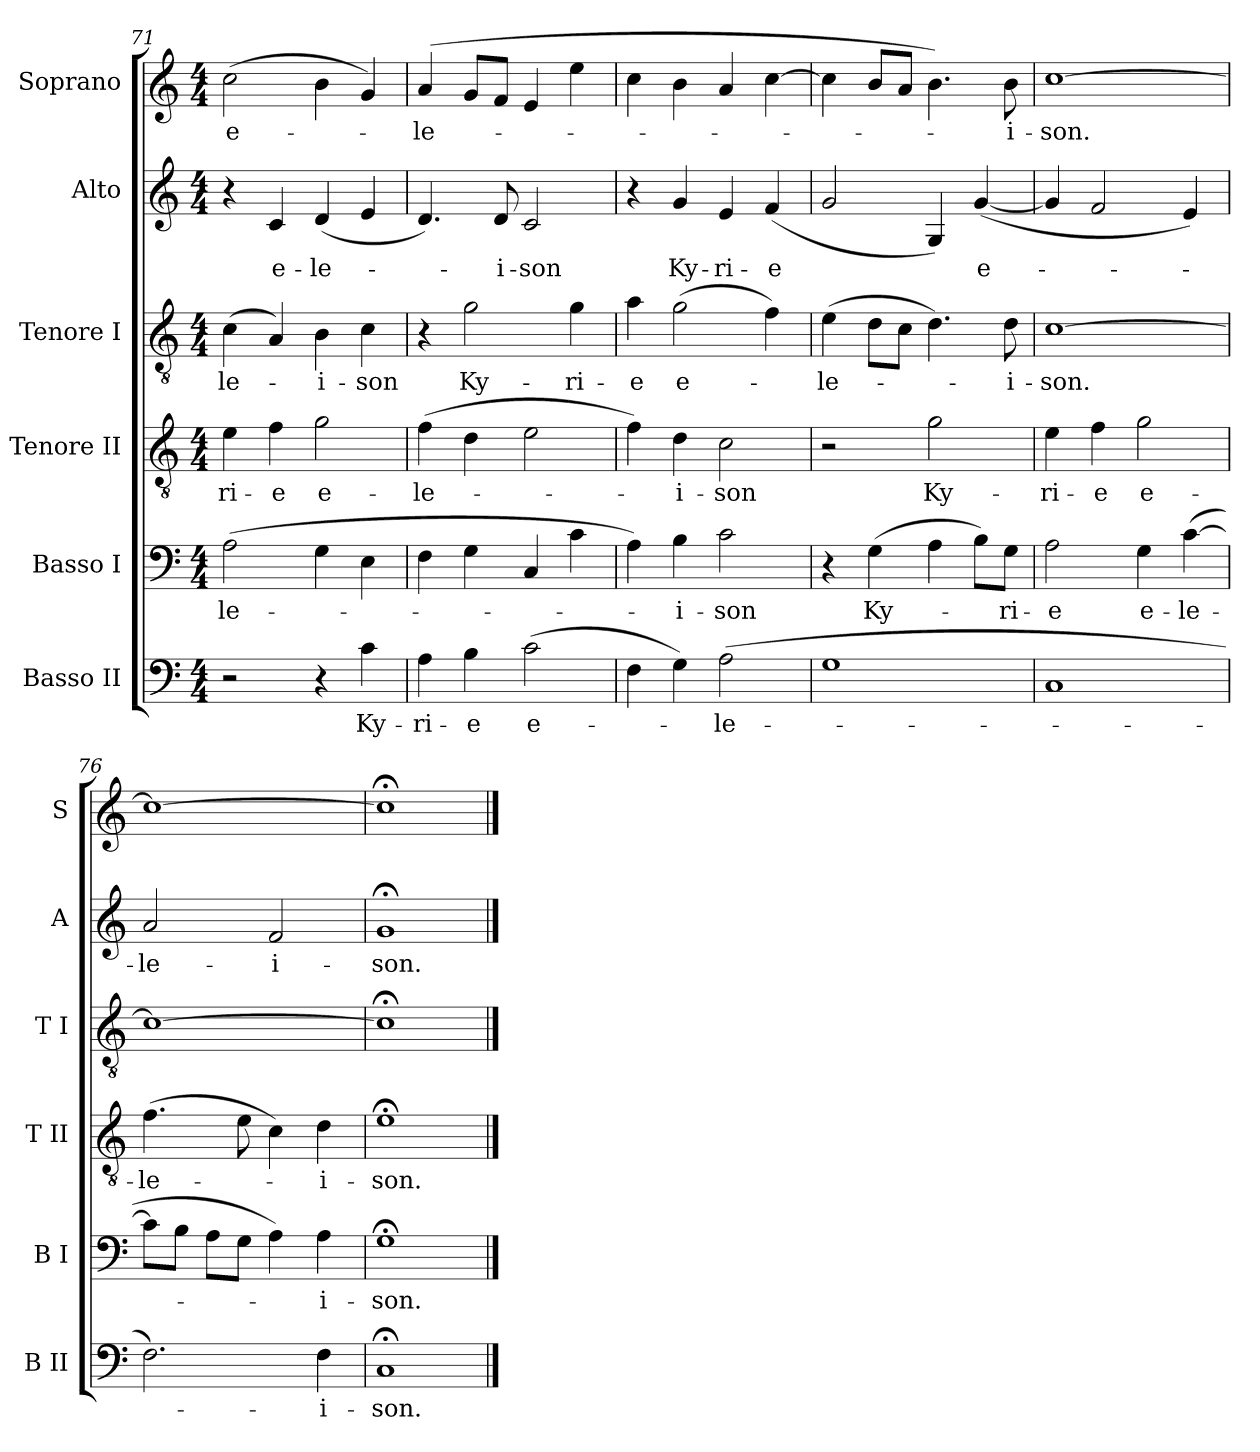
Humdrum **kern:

**kern	**text	**kern	**text	**kern	**text	**kern	**text	**kern	**text	**kern	**text
*part6	*part6	*part5	*part5	*part4	*part4	*part3	*part3	*part2	*part2	*part1	*part1
*staff6	*staff6	*staff5	*staff5	*staff4	*staff4	*staff3	*staff3	*staff2	*staff2	*staff1	*staff1
*I"Basso II	*	*I"Basso I	*	*I"Tenore II	*	*I"Tenore I	*	*I"Alto	*	*I"Soprano	*
*I'B II	*	*I'B I	*	*I'T II	*	*I'T I	*	*I'A	*	*I'S	*
*clefF4	*	*clefF4	*	*clefGv2	*	*clefGv2	*	*clefG2	*	*clefG2	*
*k[]	*	*k[]	*	*k[]	*	*k[]	*	*k[]	*	*k[]	*
*C:	*	*C:	*	*C:	*	*C:	*	*C:	*	*C:	*
*M4/4	*	*M4/4	*	*M4/4	*	*M4/4	*	*M4/4	*	*M4/4	*
=71	=71	=71	=71	=71	=71	=71	=71	=71	=71	=71	=71
!	!	!	!LO:LY:b	!	!LO:LY:b	!	!LO:LY:b	!	!	!	!LO:LY:b
2r	.	(>2A\	-le-	4e\	-ri-	(>4c\	-le-	4r	.	(>2cc\	e-
!	!	!	!	!	!LO:LY:b	!	!	!	!LO:LY:b	!	!
.	.	.	.	4f\	-e	4A/)	.	4c/	e-	.	.
!	!	!	!	!	!LO:LY:b	!	!LO:LY:b	!	!LO:LY:b	!	!
4r	.	4G\	.	2g\	e-	4B\	-i-	(<4d/	-le-	4b\	.
!	!LO:LY:b	!	!	!	!	!	!LO:LY:b	!	!	!	!
4c\	Ky-	4E\	.	.	.	4c\	-son	4e/	.	4g/)	.
=72	=72	=72	=72	=72	=72	=72	=72	=72	=72	=72	=72
!	!LO:LY:b	!	!	!	!LO:LY:b	!	!	!	!	!	!LO:LY:b
4A\	-ri-	4F\	.	(>4f\	-le-	4r	.	4.d/)	.	(>4a/	-le-
!	!LO:LY:b	!	!	!	!	!	!LO:LY:b	!	!	!	!
4B\	-e	4G\	.	4d\	.	2g\	Ky-	.	.	8g/L	.
!	!	!	!	!	!	!	!	!	!LO:LY:b	!	!
.	.	.	.	.	.	.	.	8d/	-i-	8f/J	.
!	!LO:LY:b	!	!	!	!	!	!	!	!LO:LY:b	!	!
(>2c\	e-	4C/	.	2e\	.	.	.	2c/	-son	4e/	.
!	!	!	!	!	!	!	!LO:LY:b	!	!	!	!
.	.	4c\	.	.	.	4g\	-ri-	.	.	4ee\	.
=73	=73	=73	=73	=73	=73	=73	=73	=73	=73	=73	=73
!	!	!	!	!	!	!	!LO:LY:b	!	!	!	!
4F\	.	4A\)	.	4f\)	.	4a\	-e	4r	.	4cc\	.
!	!	!	!LO:LY:b	!	!LO:LY:b	!	!LO:LY:b	!	!LO:LY:b	!	!
4G\)	.	4B\	-i-	4d\	-i-	(>2g\	e-	4g/	Ky-	4b\	.
!	!LO:LY:b	!	!LO:LY:b	!	!LO:LY:b	!	!	!	!LO:LY:b	!	!
(>2A\	-le-	2c\	-son	2c\	-son	.	.	4e/	-ri-	4a/	.
!	!	!	!	!	!	!	!	!	!LO:LY:b	!	!
.	.	.	.	.	.	4f\)	.	(<4f/	-e	[4cc\	.
=74	=74	=74	=74	=74	=74	=74	=74	=74	=74	=74	=74
!	!	!	!	!	!	!	!LO:LY:b	!	!	!	!
1G	.	4r	.	2r	.	(>4e\	-le-	2g/	.	4cc\]	.
!	!	!	!LO:LY:b	!	!	!	!	!	!	!	!
.	.	(>4G\	Ky-	.	.	8d\L	.	.	.	8b/L	.
.	.	.	.	.	.	8c\J	.	.	.	8a/J	.
!	!	!	!	!	!LO:LY:b	!	!	!	!	!	!
.	.	4A\	.	2g\	Ky-	4.d\)	.	4G/)	.	4.b\)	.
!	!	!	!	!	!	!	!	!	!LO:LY:b	!	!
.	.	8B\L)	.	.	.	.	.	(>[4g/	e-	.	.
!	!	!	!LO:LY:b	!	!	!	!LO:LY:b	!	!	!	!LO:LY:b
.	.	8G\J	-ri-	.	.	8d\	-i-	.	.	8b\	-i-
!!LO:PB:g=z
=75	=75	=75	=75	=75	=75	=75	=75	=75	=75	=75	=75
!	!	!	!LO:LY:b	!	!LO:LY:b	!	!LO:LY:b	!	!	!	!LO:LY:b
1C	.	2A\	-e	4e\	-ri-	[1c	-son.	4g/]	.	[1cc	-son.
!	!	!	!	!	!LO:LY:b	!	!	!	!	!	!
.	.	.	.	4f\	-e	.	.	2f/	.	.	.
!	!	!	!LO:LY:b	!	!LO:LY:b	!	!	!	!	!	!
.	.	4G\	e-	2g\	e-	.	.	.	.	.	.
!	!	!	!LO:LY:b	!	!	!	!	!	!	!	!
.	.	(>[4c\	-le-	.	.	.	.	4e/)	.	.	.
=76	=76	=76	=76	=76	=76	=76	=76	=76	=76	=76	=76
!	!	!	!	!	!LO:LY:b	!	!	!	!LO:LY:b	!	!
2.F\)	.	8c\L]	.	(>4.f\	-le-	1c_	.	2a/	-le-	1cc_	.
.	.	8B\J	.	.	.	.	.	.	.	.	.
.	.	8A\L	.	.	.	.	.	.	.	.	.
.	.	8G\J	.	8e\	.	.	.	.	.	.	.
!	!	!	!	!	!	!	!	!	!LO:LY:b	!	!
.	.	4A\)	.	4c\)	.	.	.	2f/	-i-	.	.
!	!LO:LY:b	!	!LO:LY:b	!	!LO:LY:b	!	!	!	!	!	!
4F\	-i-	4A\	-i-	4d\	-i-	.	.	.	.	.	.
=77	=77	=77	=77	=77	=77	=77	=77	=77	=77	=77	=77
!	!LO:LY:b	!	!LO:LY:b	!	!LO:LY:b	!	!	!	!LO:LY:b	!	!
1C;	-son.	1G;<	-son.	1e;<	-son.	1c;<]	.	1g;<	-son.	1cc;<]	.
==	==	==	==	==	==	==	==	==	==	==	==
*-	*-	*-	*-	*-	*-	*-	*-	*-	*-	*-	*-
